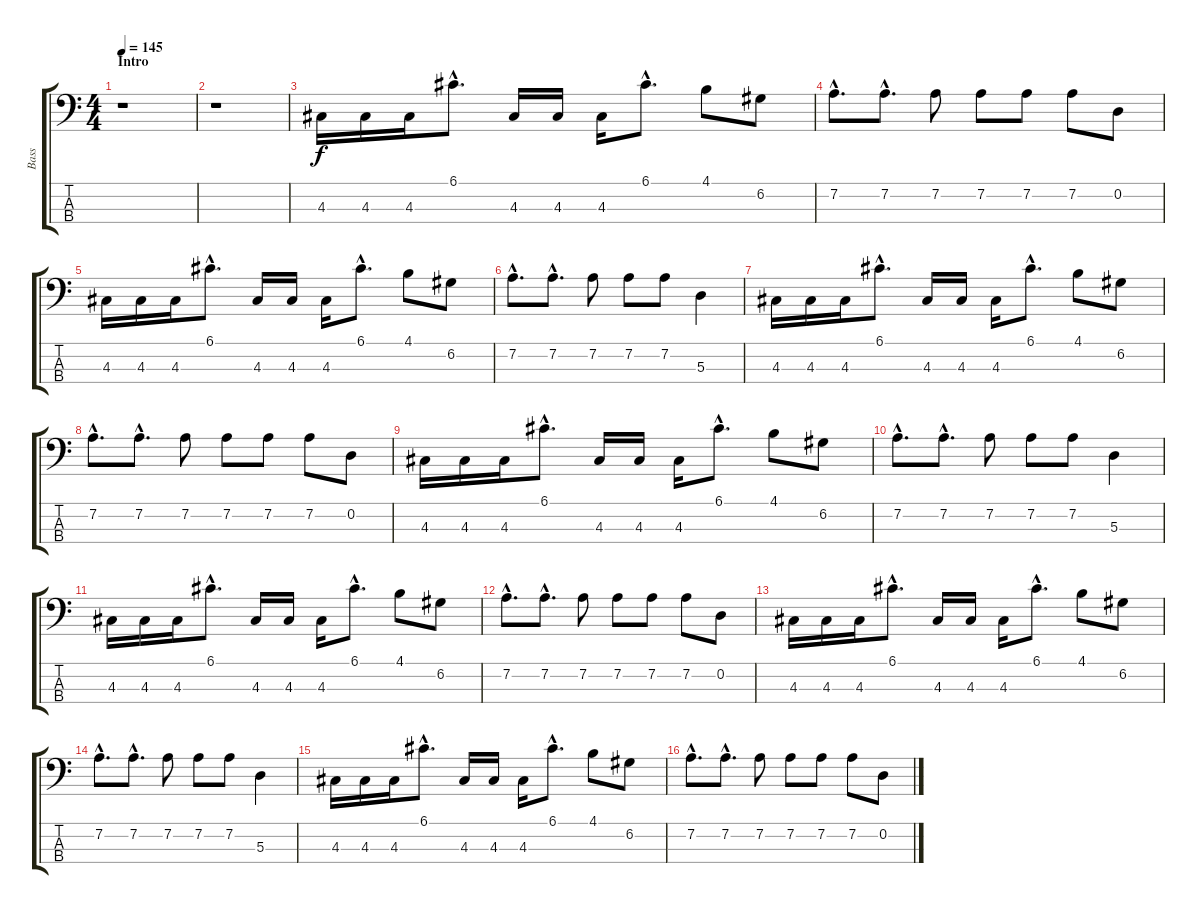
\track ("Bass" "Bass") {instrument electricbassfinger}
\staff {score tabs}
\tuning (G2 D2 A1 E1) {hide}
\ts (4 4)
\section ("" "Intro")
\tempo 145
\clef f4
\ks c
r.1{dy f instrument electricbassfinger} |
r.1 |
4.3.16 4.3.16 4.3.16 6.1{hac}.8{d} 4.3.16 4.3.16 4.3.16 6.1{hac}.8{d} 4.1.8 6.2.8 |
7.2{hac}.8{d} 7.2{hac}.8{d} 7.2.8 7.2.8 7.2.8 7.2.8 0.2.8 |
4.3.16 4.3.16 4.3.16 6.1{hac}.8{d} 4.3.16 4.3.16 4.3.16 6.1{hac}.8{d} 4.1.8 6.2.8 |
7.2{hac}.8{d} 7.2{hac}.8{d} 7.2.8 7.2.8 7.2.8 5.3.4 |
4.3.16 4.3.16 4.3.16 6.1{hac}.8{d} 4.3.16 4.3.16 4.3.16 6.1{hac}.8{d} 4.1.8 6.2.8 |
7.2{hac}.8{d} 7.2{hac}.8{d} 7.2.8 7.2.8 7.2.8 7.2.8 0.2.8 |
4.3.16 4.3.16 4.3.16 6.1{hac}.8{d} 4.3.16 4.3.16 4.3.16 6.1{hac}.8{d} 4.1.8 6.2.8 |
7.2{hac}.8{d} 7.2{hac}.8{d} 7.2.8 7.2.8 7.2.8 5.3.4 |
4.3.16 4.3.16 4.3.16 6.1{hac}.8{d} 4.3.16 4.3.16 4.3.16 6.1{hac}.8{d} 4.1.8 6.2.8 |
7.2{hac}.8{d} 7.2{hac}.8{d} 7.2.8 7.2.8 7.2.8 7.2.8 0.2.8 |
4.3.16 4.3.16 4.3.16 6.1{hac}.8{d} 4.3.16 4.3.16 4.3.16 6.1{hac}.8{d} 4.1.8 6.2.8 |
7.2{hac}.8{d} 7.2{hac}.8{d} 7.2.8 7.2.8 7.2.8 5.3.4 |
4.3.16 4.3.16 4.3.16 6.1{hac}.8{d} 4.3.16 4.3.16 4.3.16 6.1{hac}.8{d} 4.1.8 6.2.8 |
7.2{hac}.8{d} 7.2{hac}.8{d} 7.2.8 7.2.8 7.2.8 7.2.8 0.2.8
